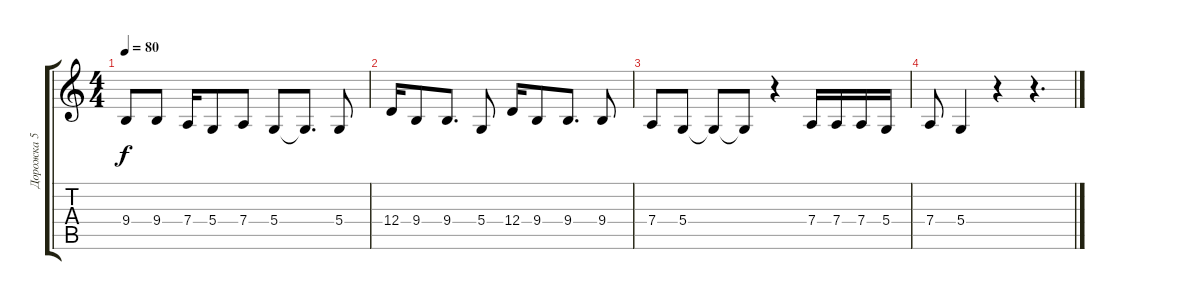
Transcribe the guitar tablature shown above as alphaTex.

\track ("Дорожка 5" "Дорожка 5") {instrument tenorsax}
\staff {score tabs}
\tuning (E4 B3 G3 D3 A2 E2) {hide}
\ts (4 4)
\tempo 80
\clef g2
\ks c
9.4.8{dy f} 9.4.8 7.4.16 5.4.8 7.4.8 5.4.8 5.4{t}.8{d} 5.4.8 |
12.4.16 9.4.8 9.4.8{d} 5.4.8 12.4.16 9.4.8 9.4.8{d} 9.4.8 |
7.4.8 5.4.8 5.4{t}.8 5.4{t}.8 r.4 7.4.16 7.4.16 7.4.16 5.4.16 |
7.4.8 5.4.4 r.4 r.4{d}
